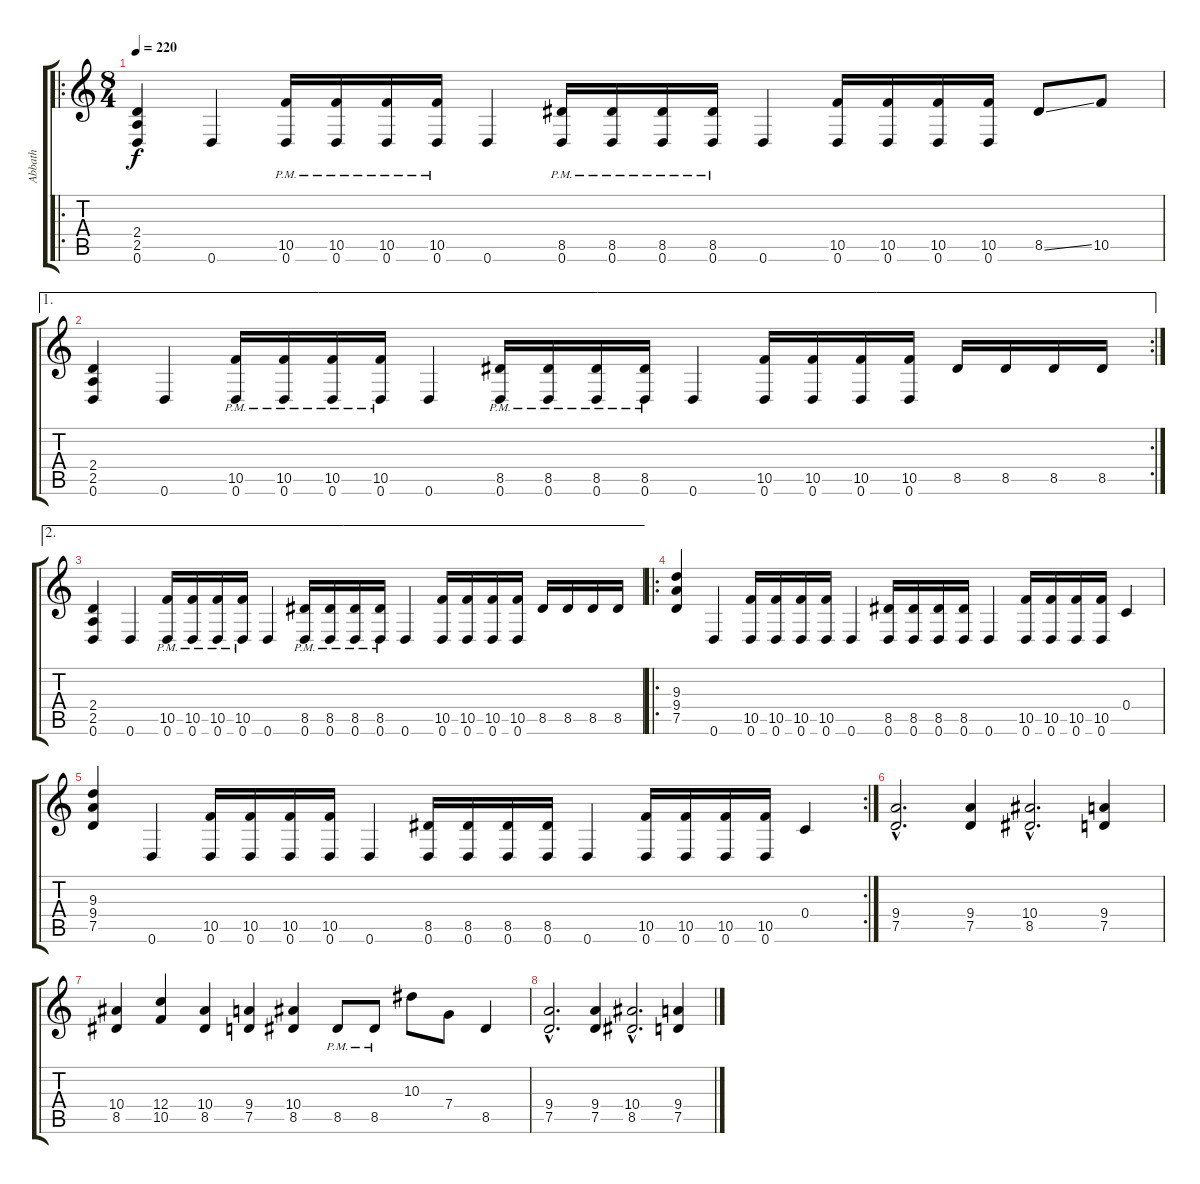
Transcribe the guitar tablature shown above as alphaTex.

\track ("Abbath" "Abbath") {instrument distortionguitar}
\staff {score tabs}
\tuning (D4 A3 F3 C3 G2 D2) {hide}
\ro
\ts (8 4)
\tempo 220
\clef g2
\ks c
(2.4 2.5 0.6).4{dy f instrument distortionguitar} 0.6.4 (10.5{pm} 0.6{pm}).16 (10.5 0.6{pm}).16 (10.5{pm} 0.6{pm}).16 (10.5{pm} 0.6{pm}).16 0.6.4 (8.5{pm} 0.6{pm}).16 (8.5{pm} 0.6{pm}).16 (8.5{pm} 0.6{pm}).16 (8.5{pm} 0.6{pm}).16 0.6.4 (10.5 0.6).16 (10.5 0.6).16 (10.5 0.6).16 (10.5 0.6).16 8.5{ss}.8 10.5.8 |
\ae 1
\rc 2
(2.4 2.5 0.6).4 0.6.4 (10.5{pm} 0.6{pm}).16 (10.5 0.6{pm}).16 (10.5{pm} 0.6{pm}).16 (10.5{pm} 0.6{pm}).16 0.6.4 (8.5{pm} 0.6{pm}).16 (8.5{pm} 0.6{pm}).16 (8.5{pm} 0.6{pm}).16 (8.5{pm} 0.6{pm}).16 0.6.4 (10.5 0.6).16 (10.5 0.6).16 (10.5 0.6).16 (10.5 0.6).16 8.5.16 8.5.16 8.5.16 8.5.16 |
\ae 2
(2.4 2.5 0.6).4 0.6.4 (10.5{pm} 0.6{pm}).16 (10.5 0.6{pm}).16 (10.5{pm} 0.6{pm}).16 (10.5{pm} 0.6{pm}).16 0.6.4 (8.5{pm} 0.6{pm}).16 (8.5{pm} 0.6{pm}).16 (8.5{pm} 0.6{pm}).16 (8.5{pm} 0.6{pm}).16 0.6.4 (10.5 0.6).16 (10.5 0.6).16 (10.5 0.6).16 (10.5 0.6).16 8.5.16 8.5.16 8.5.16 8.5.16 |
\ro
(9.3 9.4 7.5).4 0.6.4 (10.5 0.6).16 (10.5 0.6).16 (10.5 0.6).16 (10.5 0.6).16 0.6.4 (8.5 0.6).16 (8.5 0.6).16 (8.5 0.6).16 (8.5 0.6).16 0.6.4 (10.5 0.6).16 (10.5 0.6).16 (10.5 0.6).16 (10.5 0.6).16 0.4.4 |
\rc 2
(9.3 9.4 7.5).4 0.6.4 (10.5 0.6).16 (10.5 0.6).16 (10.5 0.6).16 (10.5 0.6).16 0.6.4 (8.5 0.6).16 (8.5 0.6).16 (8.5 0.6).16 (8.5 0.6).16 0.6.4 (10.5 0.6).16 (10.5 0.6).16 (10.5 0.6).16 (10.5 0.6).16 0.4.4 |
(9.4{hac} 7.5{hac}).2{d} (9.4 7.5).4 (10.4{hac} 8.5{hac}).2{d} (9.4 7.5).4 |
(10.4 8.5).4 (12.4 10.5).4 (10.4 8.5).4 (9.4 7.5).4 (10.4 8.5).4 8.5{pm}.8 8.5{pm}.8 10.3.8 7.4.8 8.5.4 |
(9.4{hac} 7.5{hac}).2{d} (9.4 7.5).4 (10.4{hac} 8.5{hac}).2{d} (9.4 7.5).4
